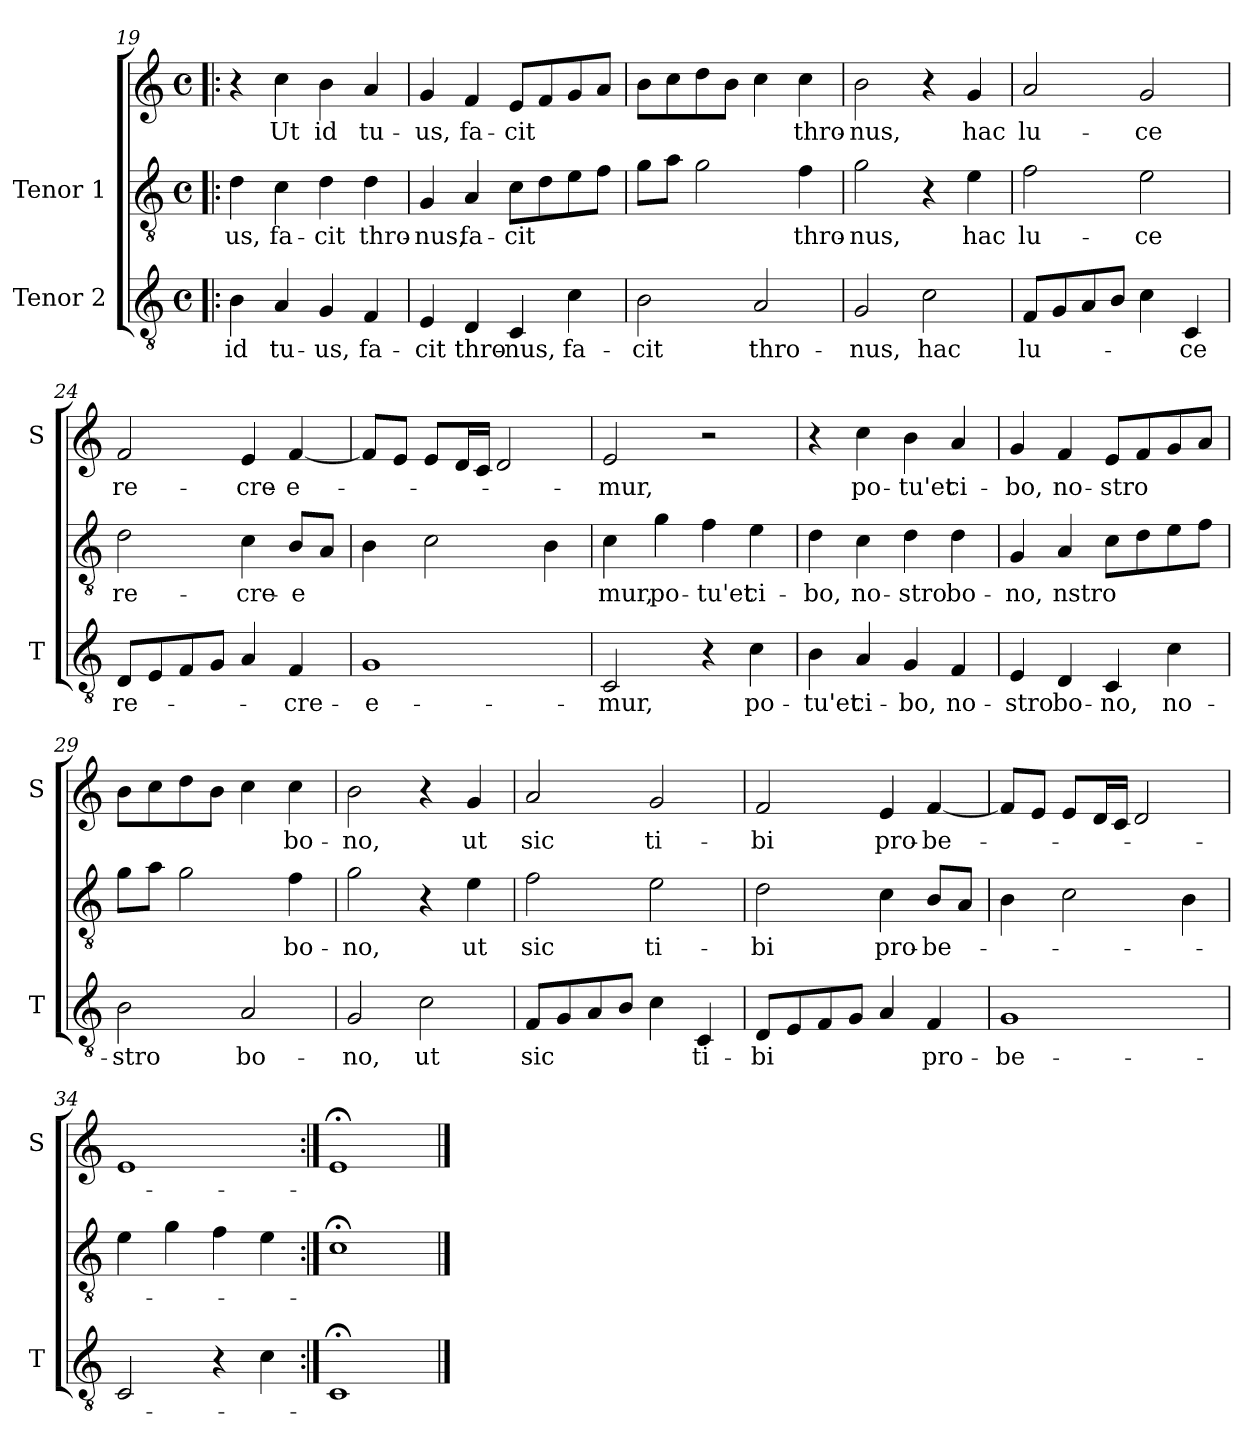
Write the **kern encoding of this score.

**kern	**text	**kern	**text	**kern	**text
*part3	*part3	*part2	*part2	*part1	*part1
*staff3	*staff3	*staff2	*staff2	*staff1	*staff1
*I"Tenor 2	*	*I"Tenor 1	*	*	*
*I'T	*	*	*	*I'S	*
*clefGv2	*	*clefGv2	*	*clefG2	*
*k[]	*	*k[]	*	*k[]	*
*C:	*	*C:	*	*C:	*
*M4/4	*	*M4/4	*	*M4/4	*
*met(c)	*	*met(c)	*	*met(c)	*
=19!|:	=19!|:	=19!|:	=19!|:	=19!|:	=19!|:
!	!LO:LY:b	!	!LO:LY:b	!	!
4B\	id	4d\	-us,	4r	.
!	!LO:LY:b	!	!LO:LY:b	!	!LO:LY:b
4A/	tu-	4c\	fa-	4cc\	Ut
!	!LO:LY:b	!	!LO:LY:b	!	!LO:LY:b
4G/	-us,	4d\	-cit	4b\	id
!	!LO:LY:b	!	!LO:LY:b	!	!LO:LY:b
4F/	fa-	4d\	thro-	4a/	tu-
=20	=20	=20	=20	=20	=20
!	!LO:LY:b	!	!LO:LY:b	!	!LO:LY:b
4E/	-cit	4G/	-nus,	4g/	-us,
!	!LO:LY:b	!	!LO:LY:b	!	!LO:LY:b
4D/	thro-	4A/	fa-	4f/	fa-
!	!LO:LY:b	!	!LO:LY:b	!	!LO:LY:b
4C/	-nus,	8c\L	-cit	8e/L	-cit
.	.	8d\	.	8f/	.
!	!LO:LY:b	!	!	!	!
4c\	fa-	8e\	.	8g/	.
.	.	8f\J	.	8a/J	.
!!LO:LB:g=z
=21	=21	=21	=21	=21	=21
!	!LO:LY:b	!	!	!	!
2B\	-cit	8g\L	.	8b\L	.
.	.	8a\J	.	8cc\	.
.	.	2g\	.	8dd\	.
.	.	.	.	8b\J	.
!	!LO:LY:b	!	!	!	!
2A/	thro-	.	.	4cc\	.
!	!	!	!LO:LY:b	!	!LO:LY:b
.	.	4f\	thro-	4cc\	thro-
=22	=22	=22	=22	=22	=22
!	!LO:LY:b	!	!LO:LY:b	!	!LO:LY:b
2G/	-nus,	2g\	-nus,	2b\	-nus,
!	!LO:LY:b	!	!	!	!
2c\	hac	4r	.	4r	.
!	!	!	!LO:LY:b	!	!LO:LY:b
.	.	4e\	hac	4g/	hac
=23	=23	=23	=23	=23	=23
!	!LO:LY:b	!	!LO:LY:b	!	!LO:LY:b
8F/L	lu-	2f\	lu-	2a/	lu-
8G/	.	.	.	.	.
8A/	.	.	.	.	.
8B/J	.	.	.	.	.
!	!	!	!LO:LY:b	!	!LO:LY:b
4c\	.	2e\	-ce	2g/	-ce
!	!LO:LY:b	!	!	!	!
4C/	-ce	.	.	.	.
=24	=24	=24	=24	=24	=24
!	!LO:LY:b	!	!LO:LY:b	!	!LO:LY:b
8D/L	re-	2d\	re-	2f/	re-
8E/	.	.	.	.	.
8F/	.	.	.	.	.
8G/J	.	.	.	.	.
!	!	!	!LO:LY:b	!	!LO:LY:b
4A/	.	4c\	-cre-	4e/	-cre-
!	!LO:LY:b	!	!LO:LY:b	!	!LO:LY:b
4F/	-cre-	8B/L	-e	[4f/	-e-
.	.	8A/J	.	.	.
=25	=25	=25	=25	=25	=25
!	!LO:LY:b	!	!	!	!
1G	-e-	4B\	.	8f/L]	.
.	.	.	.	8e/J	.
.	.	2c\	.	8e/L	.
.	.	.	.	16d/L	.
.	.	.	.	16c/JJ	.
.	.	.	.	2d/	.
.	.	4B\	.	.	.
!!LO:LB:g=z
=26	=26	=26	=26	=26	=26
!	!LO:LY:b	!	!LO:LY:b	!	!LO:LY:b
2C/	-mur,	4c\	mur,	2e/	-mur,
!	!	!	!LO:LY:b	!	!
.	.	4g\	po-	.	.
!	!	!	!LO:LY:b	!	!
4r	.	4f\	-tu'et	2r	.
!	!LO:LY:b	!	!LO:LY:b	!	!
4c\	po-	4e\	ci-	.	.
=27	=27	=27	=27	=27	=27
!	!LO:LY:b	!	!LO:LY:b	!	!
4B\	-tu'et	4d\	-bo,	4r	.
!	!LO:LY:b	!	!LO:LY:b	!	!LO:LY:b
4A/	ci-	4c\	no-	4cc\	po-
!	!LO:LY:b	!	!LO:LY:b	!	!LO:LY:b
4G/	-bo,	4d\	-stro	4b\	-tu'et
!	!LO:LY:b	!	!LO:LY:b	!	!LO:LY:b
4F/	no-	4d\	bo-	4a/	ci-
=28	=28	=28	=28	=28	=28
!	!LO:LY:b	!	!LO:LY:b	!	!LO:LY:b
4E/	-stro	4G/	-no,	4g/	-bo,
!	!LO:LY:b	!	!LO:LY:b	!	!LO:LY:b
4D/	bo-	4A/	nstro	4f/	no-
!	!LO:LY:b	!	!	!	!LO:LY:b
4C/	-no,	8c\L	.	8e/L	-stro
.	.	8d\	.	8f/	.
!	!LO:LY:b	!	!	!	!
4c\	no-	8e\	.	8g/	.
.	.	8f\J	.	8a/J	.
=29	=29	=29	=29	=29	=29
!	!LO:LY:b	!	!	!	!
2B\	-stro	8g\L	.	8b\L	.
.	.	8a\J	.	8cc\	.
.	.	2g\	.	8dd\	.
.	.	.	.	8b\J	.
!	!LO:LY:b	!	!	!	!
2A/	bo-	.	.	4cc\	.
!	!	!	!LO:LY:b	!	!LO:LY:b
.	.	4f\	bo-	4cc\	bo-
=30	=30	=30	=30	=30	=30
!	!LO:LY:b	!	!LO:LY:b	!	!LO:LY:b
2G/	-no,	2g\	-no,	2b\	-no,
!	!LO:LY:b	!	!	!	!
2c\	ut	4r	.	4r	.
!	!	!	!LO:LY:b	!	!LO:LY:b
.	.	4e\	ut	4g/	ut
!!LO:LB:g=z
=31	=31	=31	=31	=31	=31
!	!LO:LY:b	!	!LO:LY:b	!	!LO:LY:b
8F/L	sic	2f\	sic	2a/	sic
8G/	.	.	.	.	.
8A/	.	.	.	.	.
8B/J	.	.	.	.	.
!	!	!	!LO:LY:b	!	!LO:LY:b
4c\	.	2e\	ti-	2g/	ti-
!	!LO:LY:b	!	!	!	!
4C/	ti-	.	.	.	.
=32	=32	=32	=32	=32	=32
!	!LO:LY:b	!	!LO:LY:b	!	!LO:LY:b
8D/L	-bi	2d\	-bi	2f/	-bi
8E/	.	.	.	.	.
8F/	.	.	.	.	.
8G/J	.	.	.	.	.
!	!	!	!LO:LY:b	!	!LO:LY:b
4A/	.	4c\	pro-	4e/	pro-
!	!LO:LY:b	!	!LO:LY:b	!	!LO:LY:b
4F/	pro-	8B/L	-be-	[4f/	-be-
.	.	8A/J	.	.	.
=33	=33	=33	=33	=33	=33
!	!LO:LY:b	!	!	!	!
1G	-be-	4B\	.	8f/L]	.
.	.	.	.	8e/J	.
.	.	2c\	.	8e/L	.
.	.	.	.	16d/L	.
.	.	.	.	16c/JJ	.
.	.	.	.	2d/	.
.	.	4B\	.	.	.
=34	=34	=34	=34	=34	=34
2C/	.	4e\	.	1e	.
.	.	4g\	.	.	.
4r	.	4f\	.	.	.
4c\	.	4e\	.	.	.
=35:|!	=35:|!	=35:|!	=35:|!	=35:|!	=35:|!
1C;<	.	1c;<	.	1e;<	.
==	==	==	==	==	==
*-	*-	*-	*-	*-	*-
